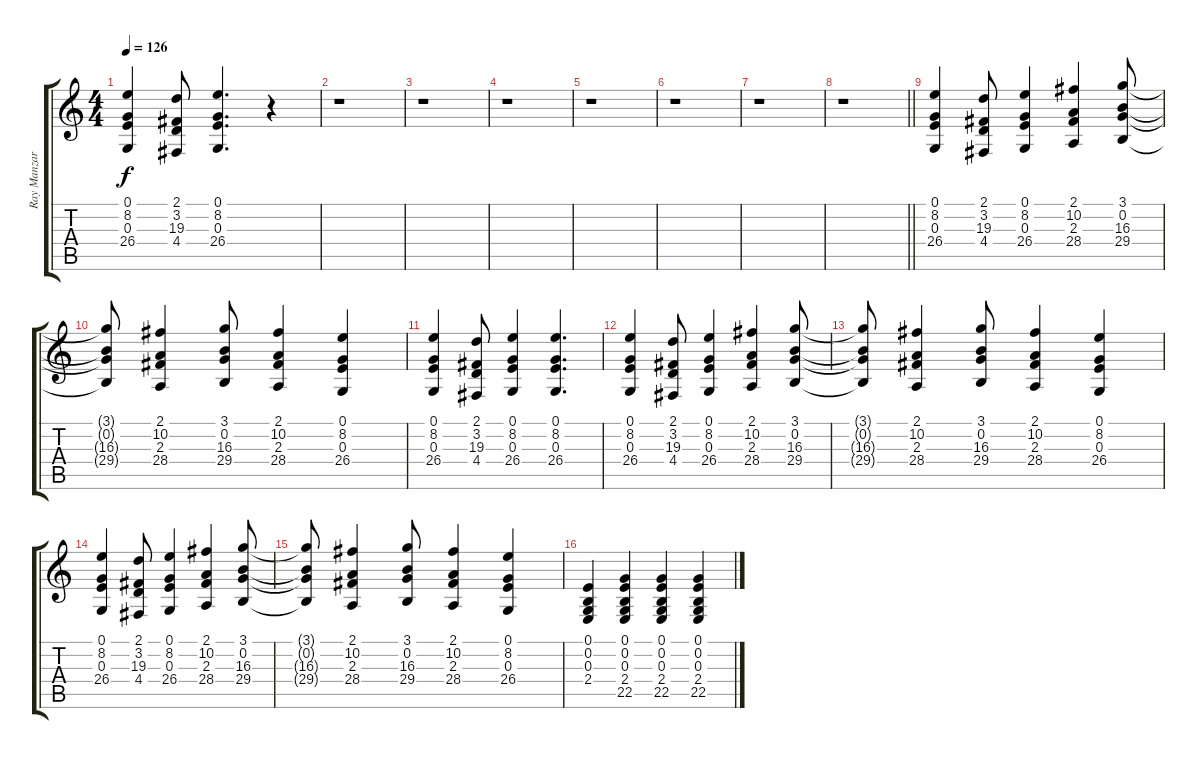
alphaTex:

\track ("Ray Manzarek" "Ray Manzar") {instrument acousticgrandpiano}
\staff {score tabs}
\tuning (E4 B3 G3 D3 A2 E2) {hide}
\ts (4 4)
\tempo 126
\clef g2
\ks c
(0.1 8.2 0.3 26.4).4{dy f} (2.1 3.2 19.3 4.4).8 (0.1 8.2 0.3 26.4).4{d} r.4 |
r.1 |
r.1 |
r.1 |
r.1 |
r.1 |
r.1 |
\barLineRight lightlight
r.1 |
(0.1 8.2 0.3 26.4).4 (2.1 3.2 19.3 4.4).8 (0.1 8.2 0.3 26.4).4 (2.1 10.2 2.3 28.4).4 (3.1 0.2 16.3 29.4).8 |
(3.1{t} 0.2{t} 16.3{t} 29.4{t}).8 (2.1 10.2 2.3 28.4).4 (3.1 0.2 16.3 29.4).8 (2.1 10.2 2.3 28.4).4 (0.1 8.2 0.3 26.4).4 |
(0.1 8.2 0.3 26.4).4 (2.1 3.2 19.3 4.4).8 (0.1 8.2 0.3 26.4).4 (0.1 8.2 0.3 26.4).4{d} |
(0.1 8.2 0.3 26.4).4 (2.1 3.2 19.3 4.4).8 (0.1 8.2 0.3 26.4).4 (2.1 10.2 2.3 28.4).4 (3.1 0.2 16.3 29.4).8 |
(3.1{t} 0.2{t} 16.3{t} 29.4{t}).8 (2.1 10.2 2.3 28.4).4 (3.1 0.2 16.3 29.4).8 (2.1 10.2 2.3 28.4).4 (0.1 8.2 0.3 26.4).4 |
(0.1 8.2 0.3 26.4).4 (2.1 3.2 19.3 4.4).8 (0.1 8.2 0.3 26.4).4 (2.1 10.2 2.3 28.4).4 (3.1 0.2 16.3 29.4).8 |
(3.1{t} 0.2{t} 16.3{t} 29.4{t}).8 (2.1 10.2 2.3 28.4).4 (3.1 0.2 16.3 29.4).8 (2.1 10.2 2.3 28.4).4 (0.1 8.2 0.3 26.4).4 |
(0.1 0.2 0.3 2.4).4 (0.1 0.2 0.3 2.4 22.5).4 (0.1 0.2 0.3 2.4 22.5).4 (0.1 0.2 0.3 2.4 22.5).4
